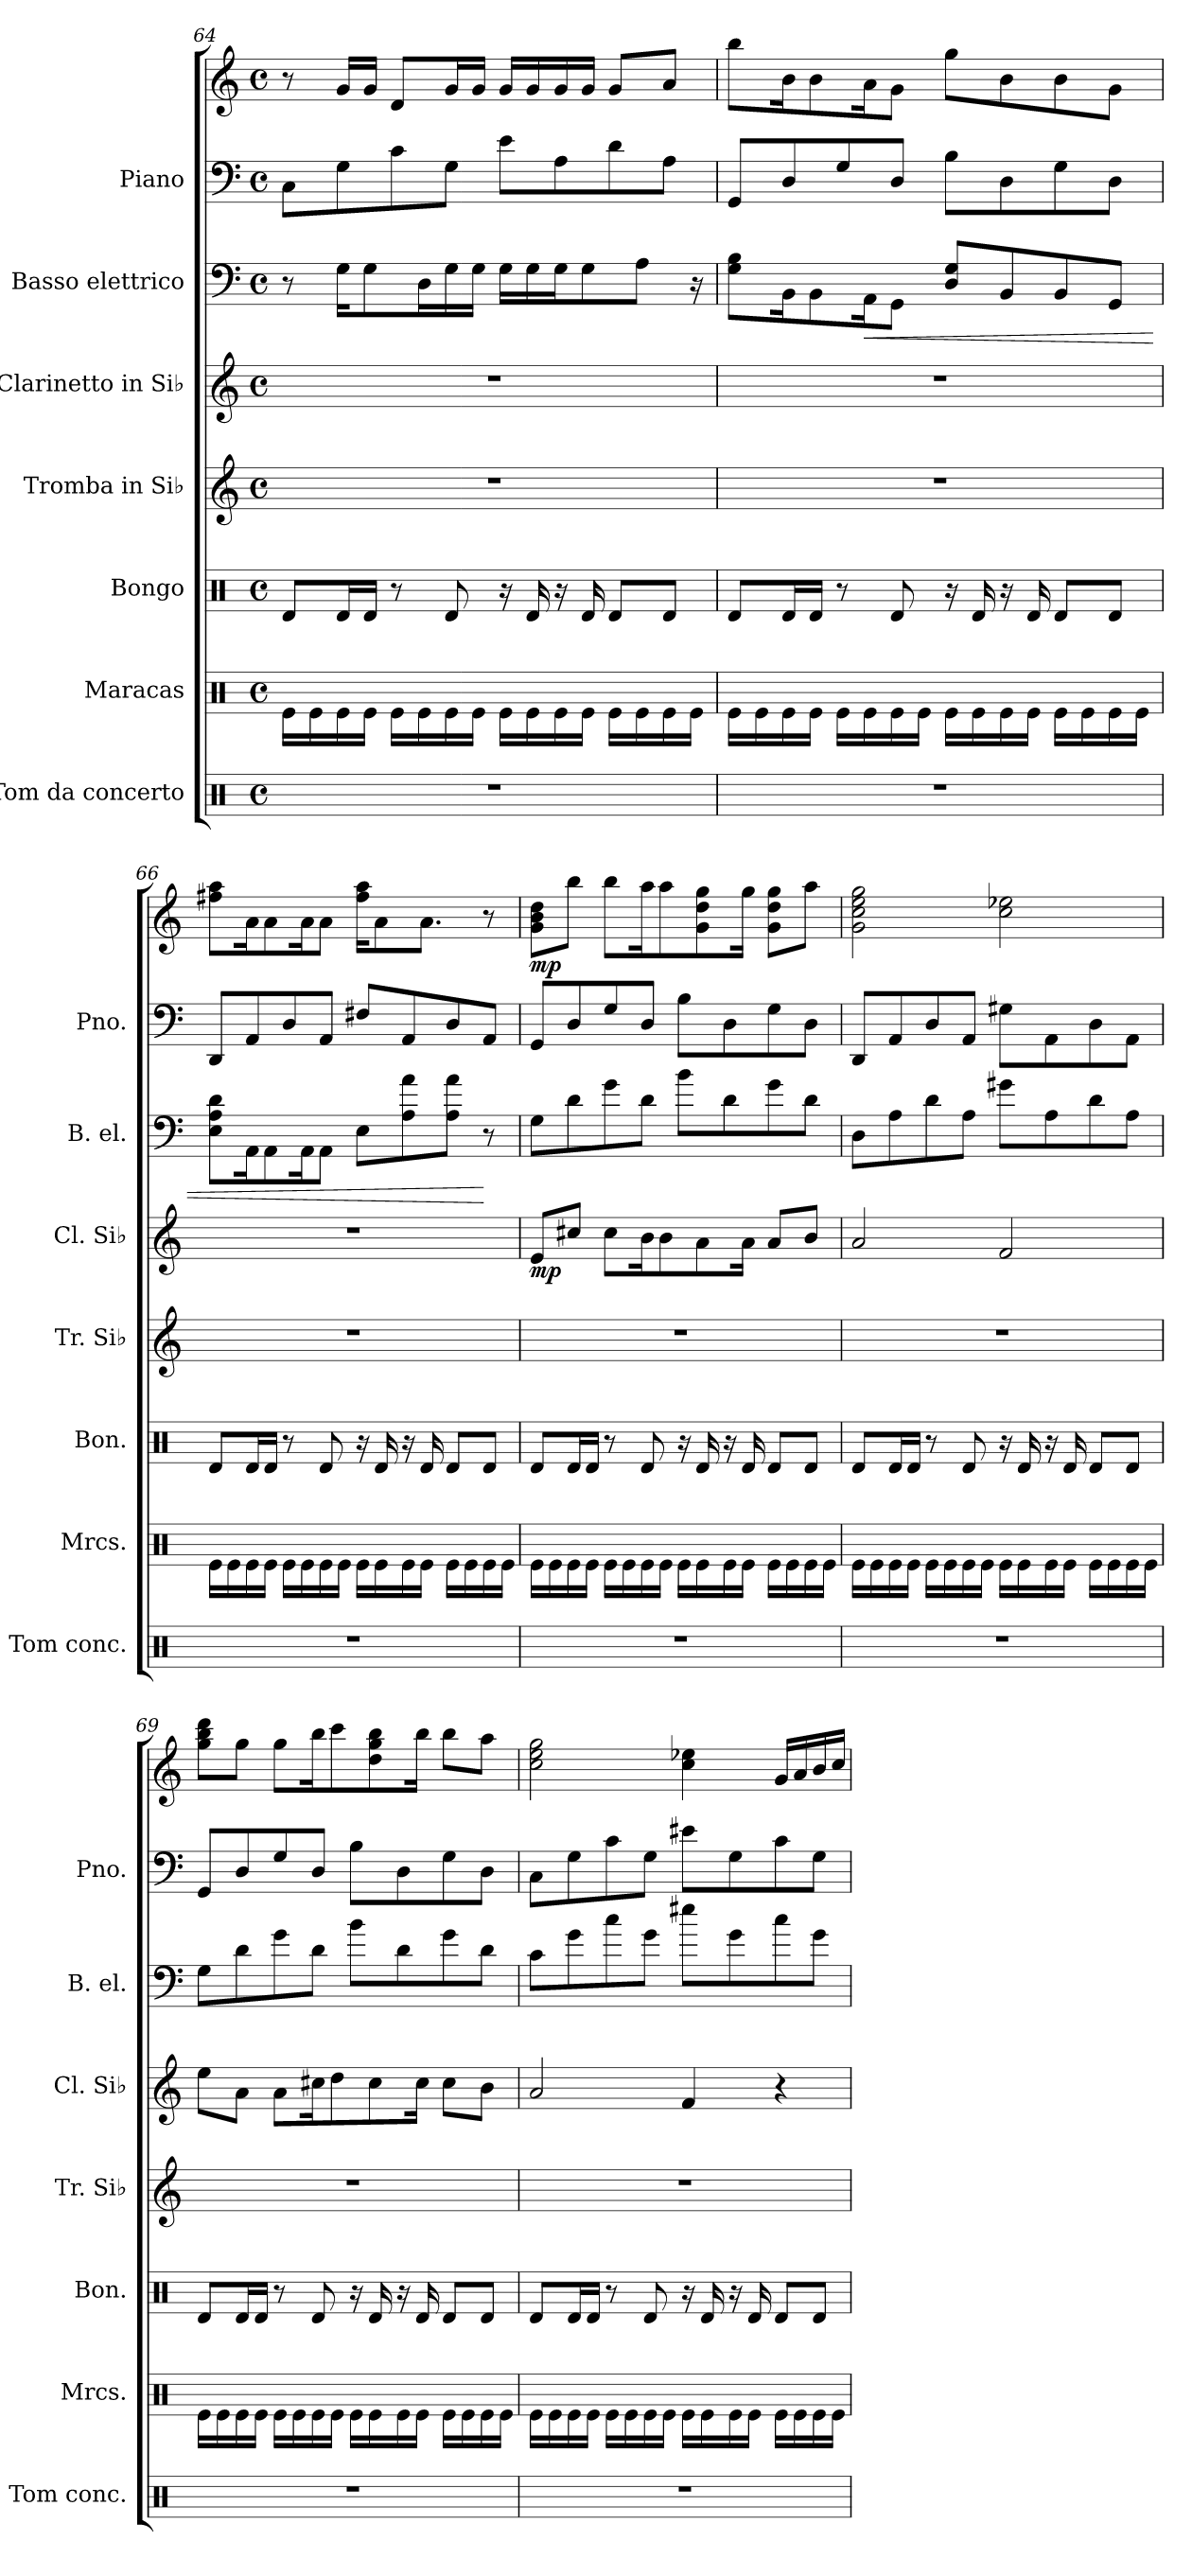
**kern	**kern	**kern	**kern	**kern	**dynam	**kern	**dynam	**kern	**kern	**dynam
*part7	*part6	*part5	*part4	*part3	*part3	*part2	*part2	*part1	*part1	*part1
*staff8	*staff7	*staff6	*staff5	*staff4	*staff4	*staff3	*staff3	*staff2	*staff1	*staff1/2
*I"Tom da concerto	*I"Maracas	*I"Bongo	*I"Tromba in Si♭	*I"Clarinetto in Si♭	*	*I"Basso elettrico	*	*I"Piano	*	*
*I'Tom conc.	*I'Mrcs.	*I'Bon.	*I'Tr. Si♭	*I'Cl. Si♭	*	*I'B. el.	*	*I'Pno.	*	*
*clefX	*clefX	*clefX	*clefG2	*clefG2	*	*clefF4	*	*clefF4	*clefG2	*
*	*	*	*ITrd1c2	*ITrd1c2	*	*ITrd7c12	*	*	*	*
*k[]	*k[]	*k[]	*k[b-e-]	*k[b-e-]	*	*k[]	*	*k[]	*k[]	*
*M4/4	*M4/4	*M4/4	*M4/4	*M4/4	*	*M4/4	*	*M4/4	*M4/4	*
*met(c)	*met(c)	*met(c)	*met(c)	*met(c)	*	*met(c)	*	*met(c)	*met(c)	*
=64	=64	=64	=64	=64	=64	=64	=64	=64	=64	=64
1r	16Re\LL	8Rd/L	1r	1r	.	8r	.	8C\L	8r	.
.	16Re\	.	.	.	.	.	.	.	.	.
.	16Re\	16Rd/L	.	.	.	16GG\KL	.	8G\	16g/LL	.
.	16Re\JJ	16Rd/JJ	.	.	.	8GG\	.	.	16g/JJ	.
.	16Re\LL	8r	.	.	.	.	.	8c\	8d/L	.
.	16Re\	.	.	.	.	16DD\L	.	.	.	.
.	16Re\	8Rd/	.	.	.	16GG\	.	8G\J	16g/L	.
.	16Re\JJ	.	.	.	.	16GG\JJ	.	.	16g/JJ	.
.	16Re\LL	16r	.	.	.	16GG\LL	.	8e\L	16g/LL	.
.	16Re\	16Rd/	.	.	.	16GG\	.	.	16g/	.
.	16Re\	16r	.	.	.	16GG\J	.	8A\	16g/	.
.	16Re\JJ	16Rd/	.	.	.	8GG\	.	.	16g/JJ	.
.	16Re\LL	8Rd/L	.	.	.	.	.	8d\	8g/L	.
.	16Re\	.	.	.	.	8AA\J	.	.	.	.
.	16Re\	8Rd/J	.	.	.	.	.	8A\J	8a/J	.
.	16Re\JJ	.	.	.	.	16r	.	.	.	.
!!LO:PB:g=z
=65	=65	=65	=65	=65	=65	=65	=65	=65	=65	=65
1r	16Re\LL	8Rd/L	1r	1r	.	8GG\ 8BB\L	.	8GG/L	8bb\L	.
.	16Re\	.	.	.	.	.	.	.	.	.
.	16Re\	16Rd/L	.	.	.	16BBB\K	.	8D/	16b\K	.
.	16Re\JJ	16Rd/JJ	.	.	.	8BBB\	.	.	8b\	.
.	16Re\LL	8r	.	.	.	.	.	8G/	.	.
!	!	!	!	!	!	!	!LO:HP:b	!	!	!
.	16Re\	.	.	.	.	16AAA\K	<	.	16a\K	.
.	16Re\	8Rd/	.	.	.	8GGG\J	.	8D/J	8g\J	.
.	16Re\JJ	.	.	.	.	.	.	.	.	.
.	16Re\LL	16r	.	.	.	8DD/ 8GG/L	.	8B\L	8gg\L	.
.	16Re\	16Rd/	.	.	.	.	.	.	.	.
.	16Re\	16r	.	.	.	8BBB/	.	8D\	8b\	.
.	16Re\JJ	16Rd/	.	.	.	.	.	.	.	.
.	16Re\LL	8Rd/L	.	.	.	8BBB/	.	8G\	8b\	.
.	16Re\	.	.	.	.	.	.	.	.	.
.	16Re\	8Rd/J	.	.	.	8GGG/J	.	8D\J	8g\J	.
.	16Re\JJ	.	.	.	.	.	.	.	.	.
=66	=66	=66	=66	=66	=66	=66	=66	=66	=66	=66
1r	16Re\LL	8Rd/L	1r	1r	.	8EE\ 8AA\ 8D\L	.	8DD/L	8ff#X\ 8aa\L	.
.	16Re\	.	.	.	.	.	.	.	.	.
.	16Re\	16Rd/L	.	.	.	16AAA\K	.	8AA/	16a\K	.
.	16Re\JJ	16Rd/JJ	.	.	.	8AAA\	.	.	8a\	.
.	16Re\LL	8r	.	.	.	.	.	8D/	.	.
.	16Re\	.	.	.	.	16AAA\K	.	.	16a\K	.
.	16Re\	8Rd/	.	.	.	8AAA\J	.	8AA/J	8a\J	.
.	16Re\JJ	.	.	.	.	.	.	.	.	.
.	16Re\LL	16r	.	.	.	8EE\L	.	8F#X/L	16ff#\ 16aa\KL	.
.	16Re\	16Rd/	.	.	.	.	.	.	8a\	.
.	16Re\	16r	.	.	.	8AA\ 8A\	.	8AA/	.	.
.	16Re\JJ	16Rd/	.	.	.	.	.	.	8.a\J	.
.	16Re\LL	8Rd/L	.	.	.	8AA\ 8A\J	.	8D/	.	.
.	16Re\	.	.	.	.	.	.	.	.	.
.	16Re\	8Rd/J	.	.	.	8r	[	8AA/J	8r	.
.	16Re\JJ	.	.	.	.	.	.	.	.	.
!!LO:PB:g=z
=67	=67	=67	=67	=67	=67	=67	=67	=67	=67	=67
!	!	!	!	!	!LO:DY:b	!	!	!	!	!LO:DY:b
1r	16Re\LL	8Rd/L	1r	8d/L	mp	8GG\L	.	8GG/L	8g\ 8b\ 8dd\L	mp
.	16Re\	.	.	.	.	.	.	.	.	.
.	16Re\	16Rd/L	.	8bn/J	.	8D\	.	8D/	8bb\J	.
.	16Re\JJ	16Rd/JJ	.	.	.	.	.	.	.	.
.	16Re\LL	8r	.	8b\L	.	8G\	.	8G/	8bb\L	.
.	16Re\	.	.	.	.	.	.	.	.	.
.	16Re\	8Rd/	.	16a\K	.	8D\J	.	8D/J	16aa\K	.
.	16Re\JJ	.	.	8a\	.	.	.	.	8aa\	.
.	16Re\LL	16r	.	.	.	8B\L	.	8B\L	.	.
.	16Re\	16Rd/	.	8g\	.	.	.	.	8g\ 8dd\ 8gg\	.
.	16Re\	16r	.	.	.	8D\	.	8D\	.	.
.	16Re\JJ	16Rd/	.	16g\Jk	.	.	.	.	16gg\Jk	.
.	16Re\LL	8Rd/L	.	8g/L	.	8G\	.	8G\	8g\ 8dd\ 8gg\L	.
.	16Re\	.	.	.	.	.	.	.	.	.
.	16Re\	8Rd/J	.	8a/J	.	8D\J	.	8D\J	8aa\J	.
.	16Re\JJ	.	.	.	.	.	.	.	.	.
=68	=68	=68	=68	=68	=68	=68	=68	=68	=68	=68
1r	16Re\LL	8Rd/L	1r	2g/	.	8DD\L	.	8DD/L	2g\ 2cc\ 2ee\ 2gg\	.
.	16Re\	.	.	.	.	.	.	.	.	.
.	16Re\	16Rd/L	.	.	.	8AA\	.	8AA/	.	.
.	16Re\JJ	16Rd/JJ	.	.	.	.	.	.	.	.
.	16Re\LL	8r	.	.	.	8D\	.	8D/	.	.
.	16Re\	.	.	.	.	.	.	.	.	.
.	16Re\	8Rd/	.	.	.	8AA\J	.	8AA/J	.	.
.	16Re\JJ	.	.	.	.	.	.	.	.	.
.	16Re\LL	16r	.	2e-/	.	8G#X\L	.	8G#X\L	2cc\ 2ee-X\	.
.	16Re\	16Rd/	.	.	.	.	.	.	.	.
.	16Re\	16r	.	.	.	8AA\	.	8AA\	.	.
.	16Re\JJ	16Rd/	.	.	.	.	.	.	.	.
.	16Re\LL	8Rd/L	.	.	.	8D\	.	8D\	.	.
.	16Re\	.	.	.	.	.	.	.	.	.
.	16Re\	8Rd/J	.	.	.	8AA\J	.	8AA\J	.	.
.	16Re\JJ	.	.	.	.	.	.	.	.	.
!!LO:PB:g=z
=69	=69	=69	=69	=69	=69	=69	=69	=69	=69	=69
1r	16Re\LL	8Rd/L	1r	8dd\L	.	8GG\L	.	8GG/L	8gg\ 8bb\ 8ddd\L	.
.	16Re\	.	.	.	.	.	.	.	.	.
.	16Re\	16Rd/L	.	8g\J	.	8D\	.	8D/	8gg\J	.
.	16Re\JJ	16Rd/JJ	.	.	.	.	.	.	.	.
.	16Re\LL	8r	.	8g\L	.	8G\	.	8G/	8gg\L	.
.	16Re\	.	.	.	.	.	.	.	.	.
.	16Re\	8Rd/	.	16bn\K	.	8D\J	.	8D/J	16bb\K	.
.	16Re\JJ	.	.	8cc\	.	.	.	.	8ccc\	.
.	16Re\LL	16r	.	.	.	8B\L	.	8B\L	.	.
.	16Re\	16Rd/	.	8b\	.	.	.	.	8dd\ 8gg\ 8bb\	.
.	16Re\	16r	.	.	.	8D\	.	8D\	.	.
.	16Re\JJ	16Rd/	.	16b\Jk	.	.	.	.	16bb\Jk	.
.	16Re\LL	8Rd/L	.	8b\L	.	8G\	.	8G\	8bb\L	.
.	16Re\	.	.	.	.	.	.	.	.	.
.	16Re\	8Rd/J	.	8a\J	.	8D\J	.	8D\J	8aa\J	.
.	16Re\JJ	.	.	.	.	.	.	.	.	.
=70	=70	=70	=70	=70	=70	=70	=70	=70	=70	=70
1r	16Re\LL	8Rd/L	1r	2g/	.	8C\L	.	8C\L	2cc\ 2ee\ 2gg\	.
.	16Re\	.	.	.	.	.	.	.	.	.
.	16Re\	16Rd/L	.	.	.	8G\	.	8G\	.	.
.	16Re\JJ	16Rd/JJ	.	.	.	.	.	.	.	.
.	16Re\LL	8r	.	.	.	8c\	.	8c\	.	.
.	16Re\	.	.	.	.	.	.	.	.	.
.	16Re\	8Rd/	.	.	.	8G\J	.	8G\J	.	.
.	16Re\JJ	.	.	.	.	.	.	.	.	.
.	16Re\LL	16r	.	4e-/	.	8e#X\L	.	8e#X\L	4cc\ 4ee-X\	.
.	16Re\	16Rd/	.	.	.	.	.	.	.	.
.	16Re\	16r	.	.	.	8G\	.	8G\	.	.
.	16Re\JJ	16Rd/	.	.	.	.	.	.	.	.
.	16Re\LL	8Rd/L	.	4r	.	8c\	.	8c\	16g/LL	.
.	16Re\	.	.	.	.	.	.	.	16a/	.
.	16Re\	8Rd/J	.	.	.	8G\J	.	8G\J	16b/	.
.	16Re\JJ	.	.	.	.	.	.	.	16cc/JJ	.
=	=	=	=	=	=	=	=	=	=	=
*-	*-	*-	*-	*-	*-	*-	*-	*-	*-	*-
